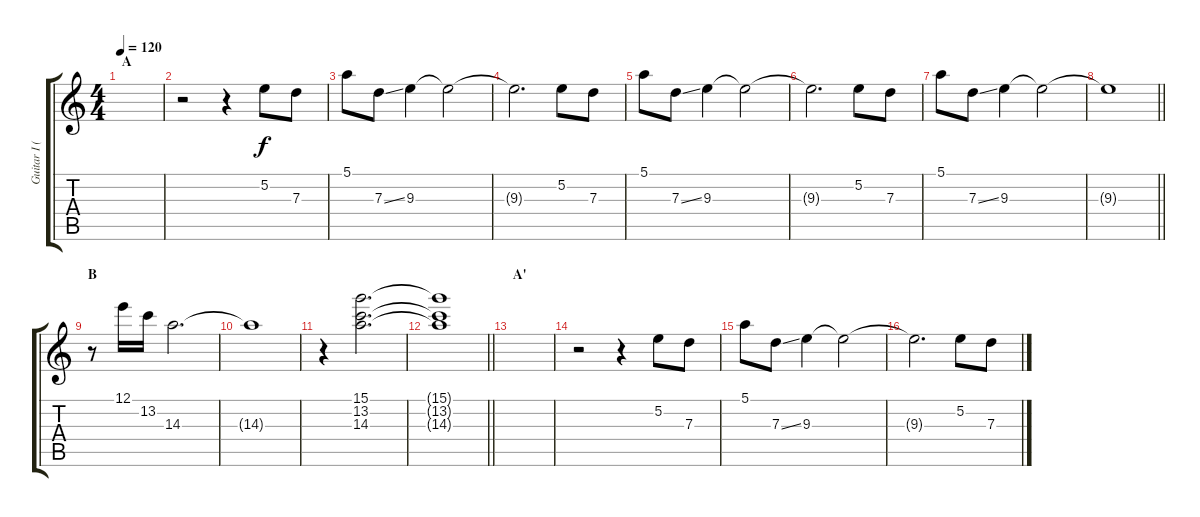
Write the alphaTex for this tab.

\track ("Guitar I (Hitsugi)" "Guitar I (") {instrument distortionguitar}
\staff {score tabs}
\tuning (E4 B3 G3 D3 A2 E2) {hide}
\ts (4 4)
\section ("" "A")
\tempo 120
\clef g2
\ks c
|
r.2 r.4 5.2.8 7.3.8 |
5.1.8 7.3{ss}.8 9.3.4 9.3{t}.2 |
9.3{t}.2{d} 5.2.8 7.3.8 |
5.1.8 7.3{ss}.8 9.3.4 9.3{t}.2 |
9.3{t}.2{d} 5.2.8 7.3.8 |
5.1.8 7.3{ss}.8 9.3.4 9.3{t}.2 |
\barLineRight lightlight
9.3{t}.1 |
\section ("" "B")
r.8 12.1.16 13.2.16 14.3.2{d} |
14.3{t}.1 |
r.4 (15.1 13.2 14.3).2{d} |
\barLineRight lightlight
(15.1{t} 13.2{t} 14.3{t}).1 |
\section ("" "A'")
|
r.2 r.4 5.2.8 7.3.8 |
5.1.8 7.3{ss}.8 9.3.4 9.3{t}.2 |
9.3{t}.2{d} 5.2.8 7.3.8
